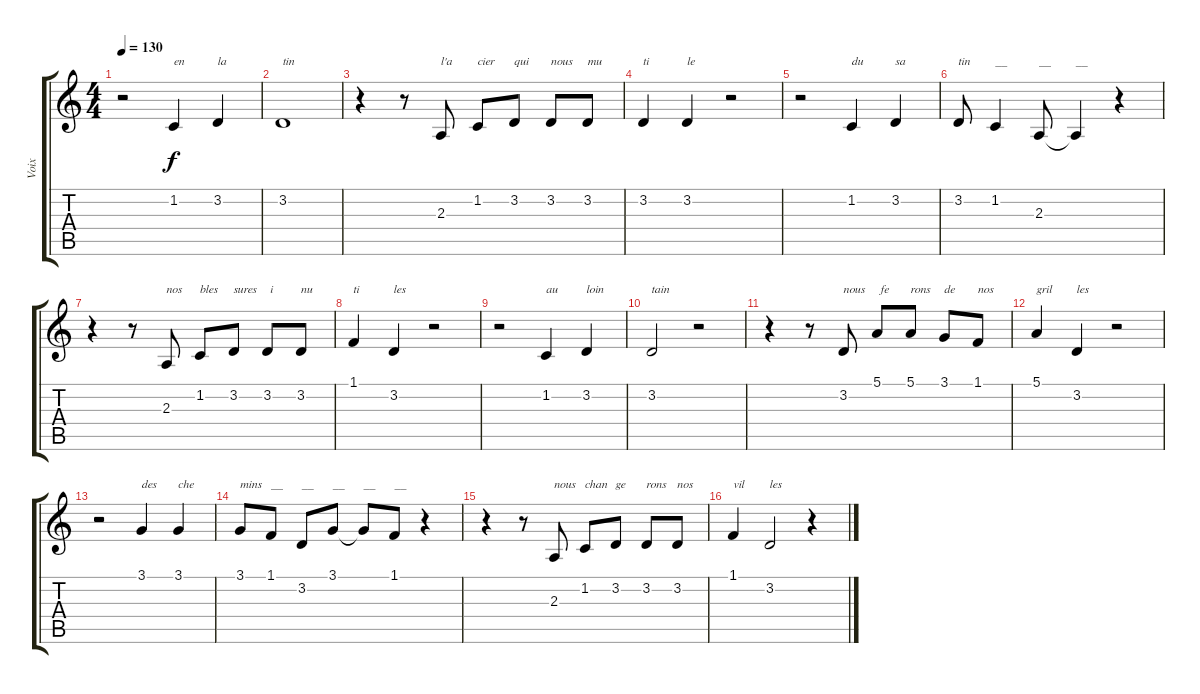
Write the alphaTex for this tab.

\track ("Voix" "Voix") {instrument synthvoice}
\staff {score tabs}
\tuning (E4 B3 G3 D3 A2 E2) {hide}
\ts (4 4)
\tempo 130
\clef g2
\ks c
r.2{dy f} 1.2.4{txt "en"} 3.2.4{txt "la"} |
3.2.1{txt "tin"} |
r.4 r.8 2.3.8{txt "l'a"} 1.2.8{txt "cier"} 3.2.8{txt "qui"} 3.2.8{txt "nous"} 3.2.8{txt "mu"} |
3.2.4{txt "ti"} 3.2.4{txt "le"} r.2 |
r.2 1.2.4{txt "du"} 3.2.4{txt "sa"} |
3.2.8{txt "tin"} 1.2.4{txt "__"} 2.3.8{txt "__"} 2.3{t}.4{txt "__"} r.4 |
r.4 r.8 2.3.8{txt "nos"} 1.2.8{txt "bles"} 3.2.8{txt "sures"} 3.2.8{txt " i"} 3.2.8{txt "nu"} |
1.1.4{txt "ti"} 3.2.4{txt "les"} r.2 |
r.2 1.2.4{txt "au"} 3.2.4{txt "loin"} |
3.2.2{txt "tain"} r.2 |
r.4 r.8 3.2.8{txt "nous"} 5.1.8{txt " fe"} 5.1.8{txt "rons"} 3.1.8{txt "de"} 1.1.8{txt "nos"} |
5.1.4{txt "gril"} 3.2.4{txt "les"} r.2 |
r.2 3.1.4{txt "des"} 3.1.4{txt "che"} |
3.1.8{txt "mins"} 1.1.8{txt "__"} 3.2.8{txt "__"} 3.1.8{txt "__"} 3.1{t}.8{txt "__"} 1.1.8{txt "__"} r.4 |
r.4 r.8 2.3.8{txt "nous"} 1.2.8{txt "chan"} 3.2.8{txt "ge"} 3.2.8{txt "rons"} 3.2.8{txt "nos"} |
1.1.4{txt "vil"} 3.2.2{txt "les"} r.4
